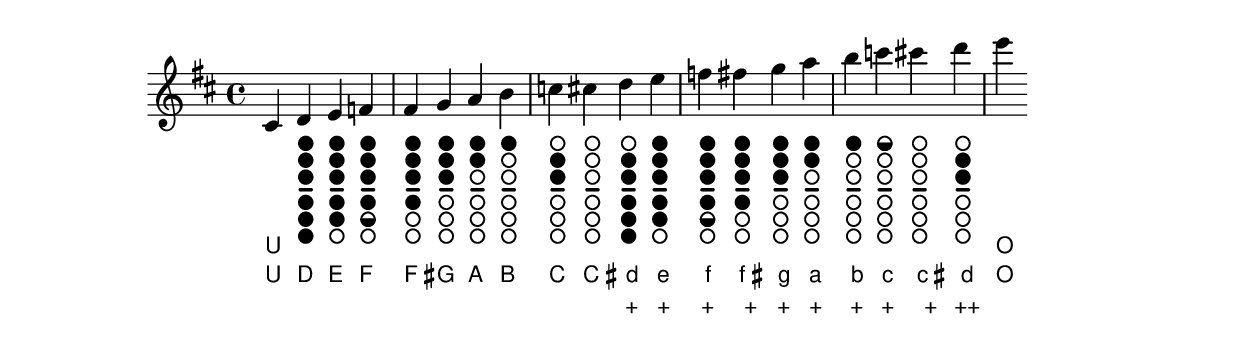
\language "english"

%%%%%%%%%%%%%%%%%%%%%%%%%%%%%%%%%%%%%%%%%%%%%%%%%%%
%%%%%%%%%%%%%%%%%%%%%%%%%%%%%%%%%%%%%%%%%%%%%%%%%%%
%
% Usage example:
%
%  \new NoteNames {
%    %#(define myFingSize 0.75)  % this line would override the size of the diagram produced
%    %#(define myFingThickness  0.25)  % this line would override the thickness of the lines used to draw the diagrams
%    \set noteNameFunction = #myTWFingerings
%    \music
%  }
%
%  \new NoteNames {
%    \set noteNameFunction = #myTWNoteNames
%    \music
%  }
%
% Both can be used to put the note name under (or over, if you prefer) the fingering diagram.
% Just put one after the other in the prefered order. Just make sure to enclose them in
% a set of angle brackets for simultaneous music (i.e. put them in a << >> set).


#(define myFingSize  0.65)  %  Overall size of the fingering diagram
#(define myFingThickness  0.25)  %  How thick the lines used to draw the diagram are


myTWFingerings =           
#(lambda (pitch ctx)
   (cond
    ((<= (ly:pitch-semitones pitch)
         1)  ; Note too low
     (markup #:sans "U"))
    ((>= (ly:pitch-semitones pitch)
         27)  ;  Note too high
     (markup #:sans "O"))

    ; D4
    ((= (ly:pitch-semitones pitch)
        2)
     (markup
      (#:override `(size . ,myFingSize)
                  (#:override `(thickness . ,myFingThickness)
                              (#:center-column
                               (#:pad-around
                                0.15
                                #:woodwind-diagram
                                'tin-whistle
                                (list (list 'cc 'one 'two 'three 'four 'five 'six)
                                      (list 'lh)
                                      (list 'rh))))))))

    ; D#/Eb4 or 5
    ((or (= (ly:pitch-semitones pitch)
            3)
         (= (ly:pitch-semitones pitch)
            15))
     (markup
      (#:override `(size . ,myFingSize)
                  (#:override `(thickness . ,myFingThickness)
                              (#:center-column
                               (#:pad-around
                                0.15
                                #:woodwind-diagram
                                'tin-whistle
                                (list (list 'cc 'one 'two 'three 'four 'five 'six1h)
                                      (list 'lh)
                                      (list 'rh))))))))

    ; E4 or 5
    ((or (= (ly:pitch-semitones pitch)
            4)
         (= (ly:pitch-semitones pitch)
            16))
     (markup
      (#:override `(size . ,myFingSize)
                  (#:override `(thickness . ,myFingThickness)
                              (#:center-column
                               (#:pad-around
                                0.15
                                #:woodwind-diagram
                                'tin-whistle
                                (list (list 'cc 'one 'two 'three 'four 'five)
                                      (list 'lh)
                                      (list 'rh))))))))

    ; F4 or 5
    ((or (= (ly:pitch-semitones pitch)
            5)
         (= (ly:pitch-semitones pitch)
            17))
     (markup
      (#:override `(size . ,myFingSize)
                  (#:override `(thickness . ,myFingThickness)
                              (#:center-column
                               (#:pad-around
                                0.15
                                #:woodwind-diagram
                                'tin-whistle
                                (list (list 'cc 'one 'two 'three 'four 'five1h)
                                      (list 'lh)
                                      (list 'rh))))))))

    ; F# or Gb4 or 5
    ((or (= (ly:pitch-semitones pitch)
            6)
         (= (ly:pitch-semitones pitch)
            18))
     (markup
      (#:override `(size . ,myFingSize)
                  (#:override `(thickness . ,myFingThickness)
                              (#:center-column
                               (#:pad-around
                                0.15
                                #:woodwind-diagram
                                'tin-whistle
                                (list (list 'cc 'one 'two 'three 'four)
                                      (list 'lh)
                                      (list 'rh))))))))

    ; G4 or 5
    ((or (= (ly:pitch-semitones pitch)
            7)
         (= (ly:pitch-semitones pitch)
            19))
     (markup
      (#:override `(size . ,myFingSize)
                  (#:override `(thickness . ,myFingThickness)
                              (#:center-column
                               (#:pad-around
                                0.15
                                #:woodwind-diagram
                                'tin-whistle
                                (list (list 'cc 'one 'two 'three)
                                      (list 'lh)
                                      (list 'rh))))))))

    ; G# or Ab4
    ((= (ly:pitch-semitones pitch)
        8)
     (markup
      (#:override `(size . ,myFingSize)
                  (#:override `(thickness . ,myFingThickness)
                              (#:center-column
                               (#:pad-around
                                0.15
                                #:woodwind-diagram
                                'tin-whistle
                                (list (list 'cc 'one 'two 'three1h)
                                      (list 'lh)
                                      (list 'rh))))))))

    ; G# or Ab5
    ((= (ly:pitch-semitones pitch)
        20)
     (markup
      (#:override `(size . ,myFingSize)
                  (#:override `(thickness . ,myFingThickness)
                              (#:center-column
                               (#:pad-around
                                0.15
                                #:woodwind-diagram
                                'tin-whistle
                                (list (list 'cc 'one 'two 'four 'five)
                                      (list 'lh)
                                      (list 'rh))))))))

    ; A4 or 5
    ((or (= (ly:pitch-semitones pitch)
            9)
         (= (ly:pitch-semitones pitch)
            21))
     (markup
      (#:override `(size . ,myFingSize)
                  (#:override `(thickness . ,myFingThickness)
                              (#:center-column
                               (#:pad-around
                                0.15
                                #:woodwind-diagram
                                'tin-whistle
                                (list (list 'cc 'one 'two)
                                      (list 'lh)
                                      (list 'rh))))))))

    ; A# or Bb4
    ((= (ly:pitch-semitones pitch)
        10)
     (markup
      (#:override `(size . ,myFingSize)
                  (#:override `(thickness . ,myFingThickness)
                              (#:center-column
                               (#:pad-around
                                0.15
                                #:woodwind-diagram
                                'tin-whistle
                                (list (list 'cc 'one 'two1h)
                                      (list 'lh)
                                      (list 'rh))))))))

    ; A# or Bb5
    ((= (ly:pitch-semitones pitch)
        22)
     (markup
      (#:override `(size . ,myFingSize)
                  (#:override `(thickness . ,myFingThickness)
                              (#:center-column
                               (#:pad-around
                                0.15
                                #:woodwind-diagram
                                'tin-whistle
                                (list (list 'cc 'one 'two1h)
                                      (list 'lh)
                                      (list 'rh))))))))

    ; B4 or 5
    ((or (= (ly:pitch-semitones pitch)
            11)
         (= (ly:pitch-semitones pitch)
            23))
     (markup
      (#:override `(size . ,myFingSize)
                  (#:override `(thickness . ,myFingThickness)
                              (#:center-column
                               (#:pad-around
                                0.15
                                #:woodwind-diagram
                                'tin-whistle
                                (list (list 'cc 'one)
                                      (list 'lh)
                                      (list 'rh))))))))

    ; C5 or D6
    ((or (= (ly:pitch-semitones pitch)
            12)
         (= (ly:pitch-semitones pitch)
            26))
     (markup
      (#:override `(size . ,myFingSize)
                  (#:override `(thickness . ,myFingThickness)
                              (#:center-column
                               (#:pad-around
                                0.15
                                #:woodwind-diagram
                                'tin-whistle
                                (list (list 'cc 'two 'three)
                                      (list 'lh)
                                      (list 'rh))))))))

    ; C# or Db5 or 6
    ((or (= (ly:pitch-semitones pitch)
            13)
         (= (ly:pitch-semitones pitch)
            25))
     (markup
      (#:override `(size . ,myFingSize)
                  (#:override `(thickness . ,myFingThickness)
                              (#:center-column
                               (#:pad-around
                                0.15
                                #:woodwind-diagram
                                'tin-whistle
                                (list (list 'cc )
                                      (list 'lh)
                                      (list 'rh))))))))

    ; C6
    ((= (ly:pitch-semitones pitch)
        24)
     (markup
      (#:override `(size . ,myFingSize)
                  (#:override `(thickness . ,myFingThickness)
                              (#:center-column
                               (#:pad-around
                                0.15
                                #:woodwind-diagram
                                'tin-whistle
                                (list (list 'cc 'one1h)
                                      (list 'lh)
                                      (list 'rh))))))))

    ; D5
    ((= (ly:pitch-semitones pitch)
        14)
     (markup
      (#:override `(size . ,myFingSize)
                  (#:override `(thickness . ,myFingThickness)
                              (#:center-column
                               (#:pad-around
                                0.15
                                #:woodwind-diagram
                                'tin-whistle
                                (list (list 'cc 'two 'three 'four 'five 'six)
                                      (list 'lh)
                                      (list 'rh))))))))

    (else  ;  Failover - should never get here
           (markup #:sans "X"))

    )
   )


myTWNoteNames = 
#(lambda (pitch ctx)
   (cond
    ((<= (ly:pitch-semitones pitch)
         1) ; Note too low
     (markup #:sans "U"))
    ((>= (ly:pitch-semitones pitch)
         27) ; Note too high
     (markup #:sans "O"))
    ((= (ly:pitch-semitones pitch)
        26) ; D6
     (markup #:sans (#:center-column
                     (#:pad-around 0.6
                                   (note-name->markup pitch #t)
                                   "++"))))
    (else
     (if (<= (ly:pitch-semitones pitch)
             13)
         (markup #:sans (note-name->markup pitch #f))
         (markup #:sans (#:center-column
                         (#:pad-around 0.6
                                       (note-name->markup pitch #t)
                                       "+")))
         )
     )
    )
   )

%%%%%%%%%%%%%%%%%%%%%%%%%%%%%%%%%%%%%%%%%%%%%%%%%%%
%%%%%%%%%%%%%%%%%%%%%%%%%%%%%%%%%%%%%%%%%%%%%%%%%%%
%
% Example code begins
%

music = {
  \key d \major
  cs'4 d' e' f' fs' g' a' b' c'' cs'' d'' e''
  f'' fs'' g'' a'' b'' c''' cs''' d''' e'''
}

\score {
  <<
    
    \new Staff {
      \new Voice {
        \music
      }
    }
    
    %%%%%%%%%%%%%%%%%%%%%%%%%%%%%%%%%%%%%%%%%%%%%%%%%%%%%%%%%%%%%%%%
    % First NoteNames context used to produce the fingering diagrams
    \new NoteNames {
      %#(define myFingSize 0.75)  % this line would override the size of the diagram produced
      %#(define myFingThickness  0.25)  % this line would override the thickness of the lines used to draw the diagrams
      \set noteNameFunction = #myTWFingerings
      \music
    }

    %%%%%%%%%%%%%%%%%%%%%%%%%%%%%%%%%%%%%%%%%%%%%%%%%%%%%
    % Second NoteNames context used to put the note names
    % below the fingering diagrams
    \new NoteNames {
      \set noteNameFunction = #myTWNoteNames
      \music
    }
  
  >>
}
